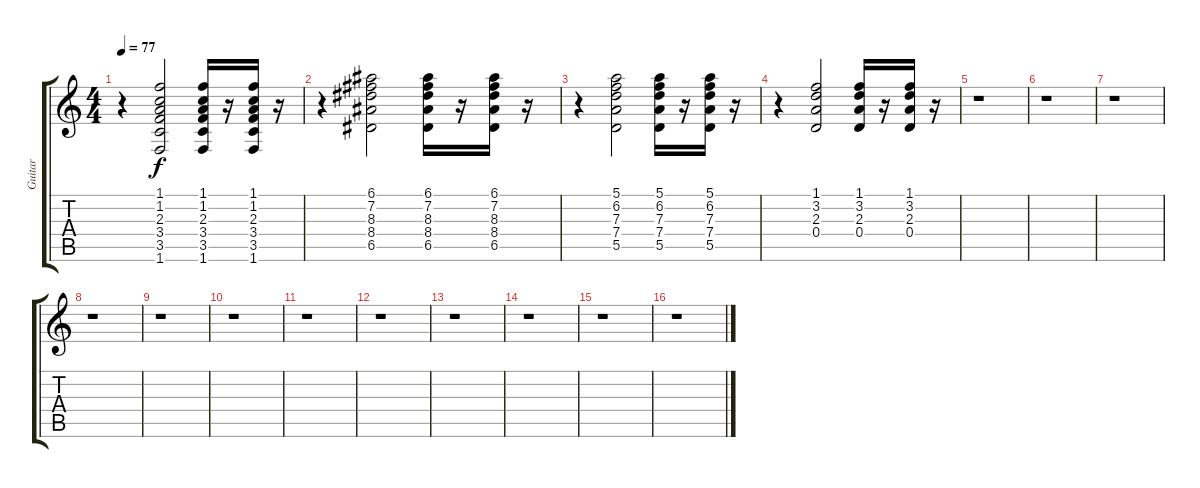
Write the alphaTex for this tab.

\track ("Guitar" "Guitar") {instrument distortionguitar}
\staff {score tabs}
\tuning (E4 B3 G3 D3 A2 E2) {hide}
\ts (4 4)
\tempo 77
\clef g2
\ks c
r.4{dy f} (1.1 1.2 2.3 3.4 3.5 1.6).2 (1.1 1.2 2.3 3.4 3.5 1.6).16 r.16 (1.1 1.2 2.3 3.4 3.5 1.6).16 r.16 |
r.4 (6.1 7.2 8.3 8.4 6.5).2 (6.1 7.2 8.3 8.4 6.5).16 r.16 (6.1 7.2 8.3 8.4 6.5).16 r.16 |
r.4 (5.1 6.2 7.3 7.4 5.5).2 (5.1 6.2 7.3 7.4 5.5).16 r.16 (5.1 6.2 7.3 7.4 5.5).16 r.16 |
r.4 (1.1 3.2 2.3 0.4).2 (1.1 3.2 2.3 0.4).16 r.16 (1.1 3.2 2.3 0.4).16 r.16 |
r.1 |
r.1 |
r.1 |
r.1 |
r.1 |
r.1 |
r.1 |
r.1 |
r.1 |
r.1 |
r.1 |
r.1
